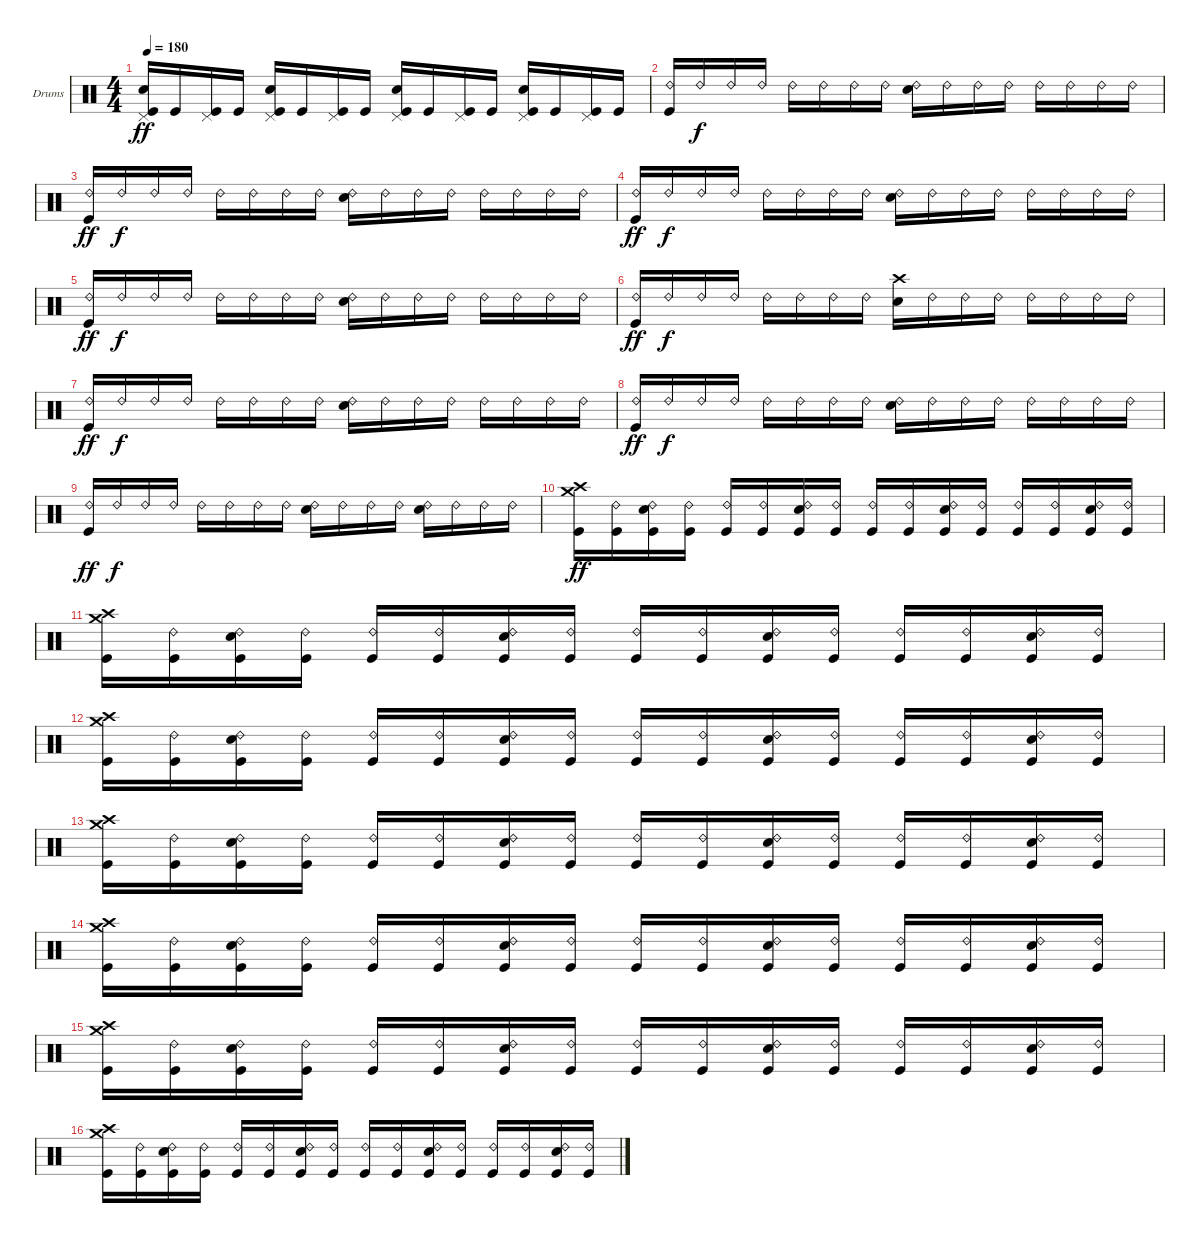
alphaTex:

\bracketExtendMode groupsimilarinstruments
\firstSystemTrackNameOrientation horizontal
\otherSystemsTrackNameOrientation horizontal
\track ("Drumkit" "Drums") {instrument percussion}
\staff {score}
\articulation defaults
\ts (4 4)
\tempo 180
\clef neutral
\ks c
("Kick (hit)" "Pedal Hi-Hat (hit)" "Snare (hit) 2").16{dy ff} "Kick (hit)".16 ("Kick (hit)" "Pedal Hi-Hat (hit)").16 "Kick (hit)".16 ("Kick (hit)" "Pedal Hi-Hat (hit)" "Snare (hit) 2").16 "Kick (hit)".16 ("Kick (hit)" "Pedal Hi-Hat (hit)").16 "Kick (hit)".16 ("Kick (hit)" "Pedal Hi-Hat (hit)" "Snare (hit) 2").16 "Kick (hit)".16 ("Kick (hit)" "Pedal Hi-Hat (hit)").16 "Kick (hit)".16 ("Kick (hit)" "Pedal Hi-Hat (hit)" "Snare (hit) 2").16 "Kick (hit)".16 ("Kick (hit)" "Pedal Hi-Hat (hit)").16 "Kick (hit)".16 |
("Kick (hit)" "Ride (bell) 2").16 "Ride (bell) 2".16{dy f} "Ride (bell) 2".16 "Ride (bell) 2".16 "Ride (bell) 2".16 "Ride (bell) 2".16 "Ride (bell) 2".16 "Ride (bell) 2".16 ("Ride (bell) 2" "Snare (hit) 2").16 "Ride (bell) 2".16 "Ride (bell) 2".16 "Ride (bell) 2".16 "Ride (bell) 2".16 "Ride (bell) 2".16 "Ride (bell) 2".16 "Ride (bell) 2".16 |
("Kick (hit)" "Ride (bell) 2").16{dy ff} "Ride (bell) 2".16{dy f} "Ride (bell) 2".16 "Ride (bell) 2".16 "Ride (bell) 2".16 "Ride (bell) 2".16 "Ride (bell) 2".16 "Ride (bell) 2".16 ("Ride (bell) 2" "Snare (hit) 2").16 "Ride (bell) 2".16 "Ride (bell) 2".16 "Ride (bell) 2".16 "Ride (bell) 2".16 "Ride (bell) 2".16 "Ride (bell) 2".16 "Ride (bell) 2".16 |
("Kick (hit)" "Ride (bell) 2").16{dy ff} "Ride (bell) 2".16{dy f} "Ride (bell) 2".16 "Ride (bell) 2".16 "Ride (bell) 2".16 "Ride (bell) 2".16 "Ride (bell) 2".16 "Ride (bell) 2".16 ("Ride (bell) 2" "Snare (hit) 2").16 "Ride (bell) 2".16 "Ride (bell) 2".16 "Ride (bell) 2".16 "Ride (bell) 2".16 "Ride (bell) 2".16 "Ride (bell) 2".16 "Ride (bell) 2".16 |
("Kick (hit)" "Ride (bell) 2").16{dy ff} "Ride (bell) 2".16{dy f} "Ride (bell) 2".16 "Ride (bell) 2".16 "Ride (bell) 2".16 "Ride (bell) 2".16 "Ride (bell) 2".16 "Ride (bell) 2".16 ("Ride (bell) 2" "Snare (hit) 2").16 "Ride (bell) 2".16 "Ride (bell) 2".16 "Ride (bell) 2".16 "Ride (bell) 2".16 "Ride (bell) 2".16 "Ride (bell) 2".16 "Ride (bell) 2".16 |
("Kick (hit)" "Ride (bell) 2").16{dy ff} "Ride (bell) 2".16{dy f} "Ride (bell) 2".16 "Ride (bell) 2".16 "Ride (bell) 2".16 "Ride (bell) 2".16 "Ride (bell) 2".16 "Ride (bell) 2".16 ("Crash high (hit)" "Snare (hit) 2").16 "Ride (bell) 2".16 "Ride (bell) 2".16 "Ride (bell) 2".16 "Ride (bell) 2".16 "Ride (bell) 2".16 "Ride (bell) 2".16 "Ride (bell) 2".16 |
("Kick (hit)" "Ride (bell) 2").16{dy ff} "Ride (bell) 2".16{dy f} "Ride (bell) 2".16 "Ride (bell) 2".16 "Ride (bell) 2".16 "Ride (bell) 2".16 "Ride (bell) 2".16 "Ride (bell) 2".16 ("Ride (bell) 2" "Snare (hit) 2").16 "Ride (bell) 2".16 "Ride (bell) 2".16 "Ride (bell) 2".16 "Ride (bell) 2".16 "Ride (bell) 2".16 "Ride (bell) 2".16 "Ride (bell) 2".16 |
("Kick (hit)" "Ride (bell) 2").16{dy ff} "Ride (bell) 2".16{dy f} "Ride (bell) 2".16 "Ride (bell) 2".16 "Ride (bell) 2".16 "Ride (bell) 2".16 "Ride (bell) 2".16 "Ride (bell) 2".16 ("Ride (bell) 2" "Snare (hit) 2").16 "Ride (bell) 2".16 "Ride (bell) 2".16 "Ride (bell) 2".16 "Ride (bell) 2".16 "Ride (bell) 2".16 "Ride (bell) 2".16 "Ride (bell) 2".16 |
("Kick (hit)" "Ride (bell) 2").16{dy ff} "Ride (bell) 2".16{dy f} "Ride (bell) 2".16 "Ride (bell) 2".16 "Ride (bell) 2".16 "Ride (bell) 2".16 "Ride (bell) 2".16 "Ride (bell) 2".16 ("Ride (bell) 2" "Snare (hit) 2").16 "Ride (bell) 2".16 "Ride (bell) 2".16 "Ride (bell) 2".16 ("Ride (bell) 2" "Snare (hit) 2").16 "Ride (bell) 2".16 "Ride (bell) 2".16 "Ride (bell) 2".16 |
("Kick (hit)" "Crash medium (hit)" "Crash high (hit)").16{dy ff} ("Kick (hit)" "Ride (bell) 2").16 ("Kick (hit)" "Ride (bell) 2" "Snare (hit) 2").16 ("Kick (hit)" "Ride (bell) 2").16 ("Kick (hit)" "Ride (bell) 2").16 ("Kick (hit)" "Ride (bell) 2").16 ("Kick (hit)" "Ride (bell) 2" "Snare (hit) 2").16 ("Kick (hit)" "Ride (bell) 2").16 ("Kick (hit)" "Ride (bell) 2").16 ("Kick (hit)" "Ride (bell) 2").16 ("Kick (hit)" "Ride (bell) 2" "Snare (hit) 2").16 ("Kick (hit)" "Ride (bell) 2").16 ("Kick (hit)" "Ride (bell) 2").16 ("Kick (hit)" "Ride (bell) 2").16 ("Kick (hit)" "Ride (bell) 2" "Snare (hit) 2").16 ("Kick (hit)" "Ride (bell) 2").16 |
("Kick (hit)" "Crash medium (hit)" "Crash high (hit)").16 ("Kick (hit)" "Ride (bell) 2").16 ("Kick (hit)" "Ride (bell) 2" "Snare (hit) 2").16 ("Kick (hit)" "Ride (bell) 2").16 ("Kick (hit)" "Ride (bell) 2").16 ("Kick (hit)" "Ride (bell) 2").16 ("Kick (hit)" "Ride (bell) 2" "Snare (hit) 2").16 ("Kick (hit)" "Ride (bell) 2").16 ("Kick (hit)" "Ride (bell) 2").16 ("Kick (hit)" "Ride (bell) 2").16 ("Kick (hit)" "Ride (bell) 2" "Snare (hit) 2").16 ("Kick (hit)" "Ride (bell) 2").16 ("Kick (hit)" "Ride (bell) 2").16 ("Kick (hit)" "Ride (bell) 2").16 ("Kick (hit)" "Ride (bell) 2" "Snare (hit) 2").16 ("Kick (hit)" "Ride (bell) 2").16 |
("Kick (hit)" "Crash medium (hit)" "Crash high (hit)").16 ("Kick (hit)" "Ride (bell) 2").16 ("Kick (hit)" "Ride (bell) 2" "Snare (hit) 2").16 ("Kick (hit)" "Ride (bell) 2").16 ("Kick (hit)" "Ride (bell) 2").16 ("Kick (hit)" "Ride (bell) 2").16 ("Kick (hit)" "Ride (bell) 2" "Snare (hit) 2").16 ("Kick (hit)" "Ride (bell) 2").16 ("Kick (hit)" "Ride (bell) 2").16 ("Kick (hit)" "Ride (bell) 2").16 ("Kick (hit)" "Ride (bell) 2" "Snare (hit) 2").16 ("Kick (hit)" "Ride (bell) 2").16 ("Kick (hit)" "Ride (bell) 2").16 ("Kick (hit)" "Ride (bell) 2").16 ("Kick (hit)" "Ride (bell) 2" "Snare (hit) 2").16 ("Kick (hit)" "Ride (bell) 2").16 |
("Kick (hit)" "Crash medium (hit)" "Crash high (hit)").16 ("Kick (hit)" "Ride (bell) 2").16 ("Kick (hit)" "Ride (bell) 2" "Snare (hit) 2").16 ("Kick (hit)" "Ride (bell) 2").16 ("Kick (hit)" "Ride (bell) 2").16 ("Kick (hit)" "Ride (bell) 2").16 ("Kick (hit)" "Ride (bell) 2" "Snare (hit) 2").16 ("Kick (hit)" "Ride (bell) 2").16 ("Kick (hit)" "Ride (bell) 2").16 ("Kick (hit)" "Ride (bell) 2").16 ("Kick (hit)" "Ride (bell) 2" "Snare (hit) 2").16 ("Kick (hit)" "Ride (bell) 2").16 ("Kick (hit)" "Ride (bell) 2").16 ("Kick (hit)" "Ride (bell) 2").16 ("Kick (hit)" "Ride (bell) 2" "Snare (hit) 2").16 ("Kick (hit)" "Ride (bell) 2").16 |
("Kick (hit)" "Crash medium (hit)" "Crash high (hit)").16 ("Kick (hit)" "Ride (bell) 2").16 ("Kick (hit)" "Ride (bell) 2" "Snare (hit) 2").16 ("Kick (hit)" "Ride (bell) 2").16 ("Kick (hit)" "Ride (bell) 2").16 ("Kick (hit)" "Ride (bell) 2").16 ("Kick (hit)" "Ride (bell) 2" "Snare (hit) 2").16 ("Kick (hit)" "Ride (bell) 2").16 ("Kick (hit)" "Ride (bell) 2").16 ("Kick (hit)" "Ride (bell) 2").16 ("Kick (hit)" "Ride (bell) 2" "Snare (hit) 2").16 ("Kick (hit)" "Ride (bell) 2").16 ("Kick (hit)" "Ride (bell) 2").16 ("Kick (hit)" "Ride (bell) 2").16 ("Kick (hit)" "Ride (bell) 2" "Snare (hit) 2").16 ("Kick (hit)" "Ride (bell) 2").16 |
("Kick (hit)" "Crash medium (hit)" "Crash high (hit)").16 ("Kick (hit)" "Ride (bell) 2").16 ("Kick (hit)" "Ride (bell) 2" "Snare (hit) 2").16 ("Kick (hit)" "Ride (bell) 2").16 ("Kick (hit)" "Ride (bell) 2").16 ("Kick (hit)" "Ride (bell) 2").16 ("Kick (hit)" "Ride (bell) 2" "Snare (hit) 2").16 ("Kick (hit)" "Ride (bell) 2").16 ("Kick (hit)" "Ride (bell) 2").16 ("Kick (hit)" "Ride (bell) 2").16 ("Kick (hit)" "Ride (bell) 2" "Snare (hit) 2").16 ("Kick (hit)" "Ride (bell) 2").16 ("Kick (hit)" "Ride (bell) 2").16 ("Kick (hit)" "Ride (bell) 2").16 ("Kick (hit)" "Ride (bell) 2" "Snare (hit) 2").16 ("Kick (hit)" "Ride (bell) 2").16 |
("Kick (hit)" "Crash medium (hit)" "Crash high (hit)").16 ("Kick (hit)" "Ride (bell) 2").16 ("Kick (hit)" "Ride (bell) 2" "Snare (hit) 2").16 ("Kick (hit)" "Ride (bell) 2").16 ("Kick (hit)" "Ride (bell) 2").16 ("Kick (hit)" "Ride (bell) 2").16 ("Kick (hit)" "Ride (bell) 2" "Snare (hit) 2").16 ("Kick (hit)" "Ride (bell) 2").16 ("Kick (hit)" "Ride (bell) 2").16 ("Kick (hit)" "Ride (bell) 2").16 ("Kick (hit)" "Ride (bell) 2" "Snare (hit) 2").16 ("Kick (hit)" "Ride (bell) 2").16 ("Kick (hit)" "Ride (bell) 2").16 ("Kick (hit)" "Ride (bell) 2").16 ("Kick (hit)" "Ride (bell) 2" "Snare (hit) 2").16 ("Kick (hit)" "Ride (bell) 2").16
